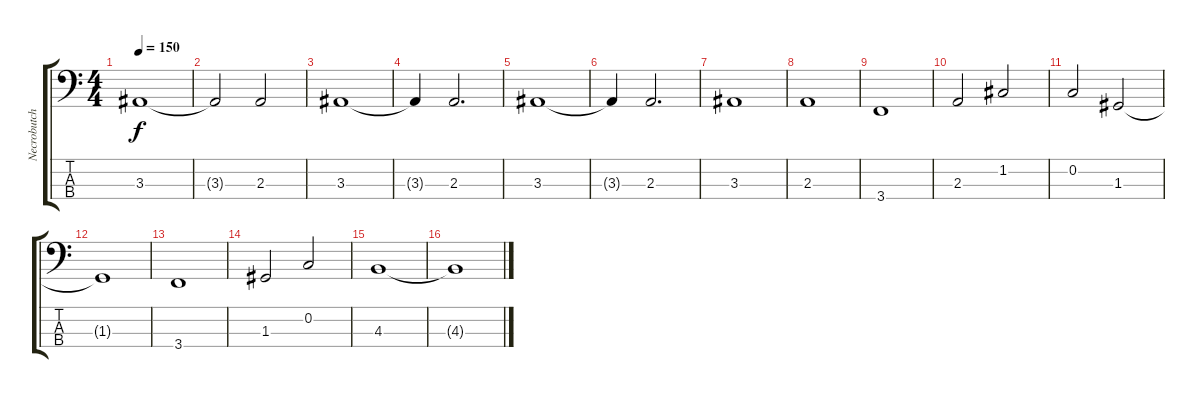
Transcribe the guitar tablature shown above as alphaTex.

\track ("Necrobutcher" "Necrobutch") {instrument electricbassfinger}
\staff {score tabs}
\tuning (F2 C2 G1 D1) {hide}
\ts (4 4)
\tempo 150
\clef f4
\ks c
3.3.1{dy f} |
3.3{t}.2 2.3.2 |
3.3.1 |
3.3{t}.4 2.3.2{d} |
3.3.1 |
3.3{t}.4 2.3.2{d} |
3.3.1 |
2.3.1 |
3.4.1 |
2.3.2 1.2.2 |
0.2.2 1.3.2 |
1.3{t}.1 |
3.4.1 |
1.3.2 0.2.2 |
4.3.1 |
4.3{t}.1
